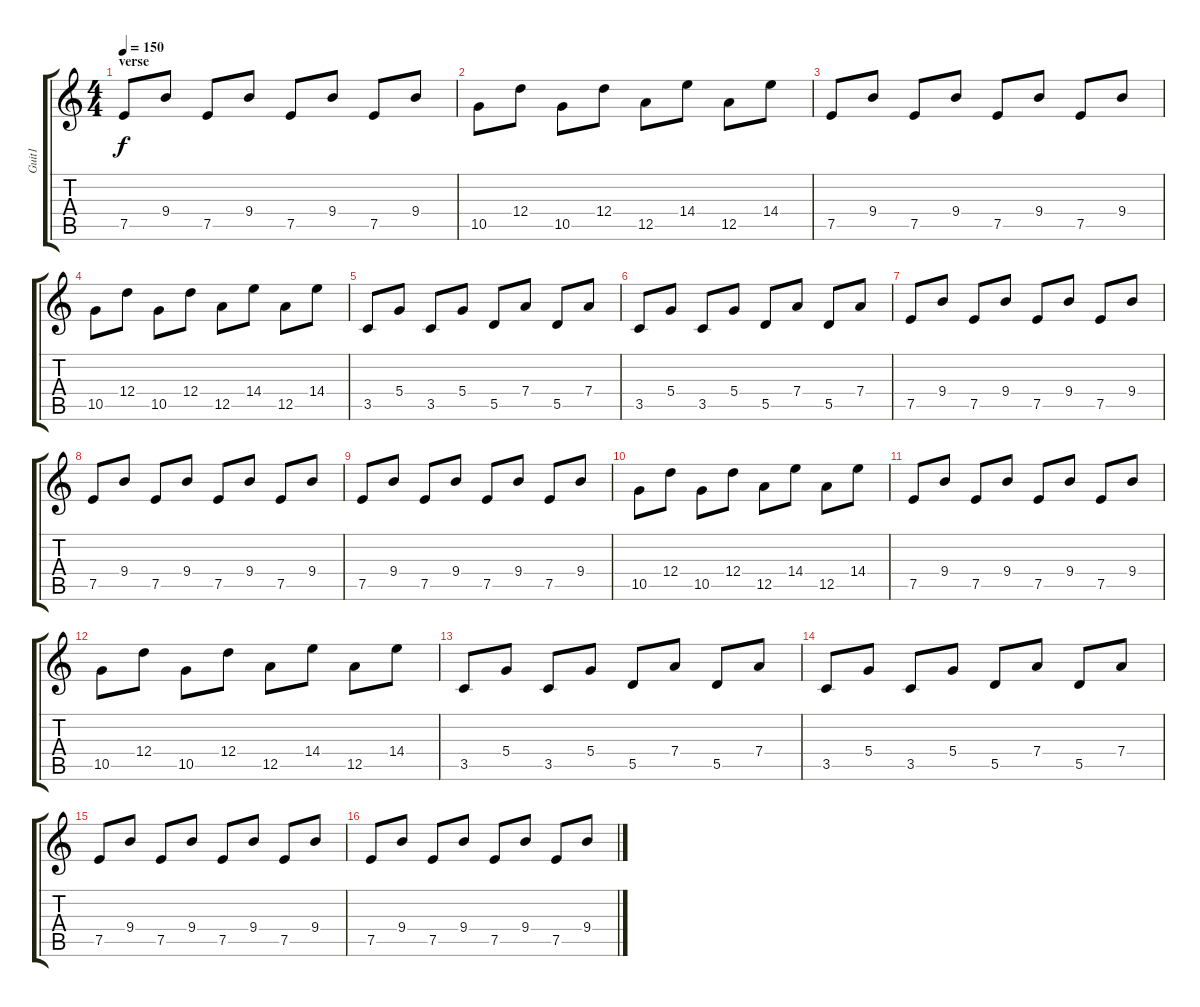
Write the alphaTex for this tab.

\track ("Guit1" "Guit1") {instrument overdrivenguitar}
\staff {score tabs}
\tuning (E4 B3 G3 D3 A2 E2) {hide}
\ts (4 4)
\section ("" "verse")
\tempo 150
\clef g2
\ks c
7.5.8{dy f volume 11 instrument acousticguitarnylon} 9.4.8 7.5.8 9.4.8 7.5.8 9.4.8 7.5.8 9.4.8 |
10.5.8 12.4.8 10.5.8 12.4.8 12.5.8 14.4.8 12.5.8 14.4.8 |
7.5.8 9.4.8 7.5.8 9.4.8 7.5.8 9.4.8 7.5.8 9.4.8 |
10.5.8 12.4.8 10.5.8 12.4.8 12.5.8 14.4.8 12.5.8 14.4.8 |
3.5.8 5.4.8 3.5.8 5.4.8 5.5.8 7.4.8 5.5.8 7.4.8 |
3.5.8 5.4.8 3.5.8 5.4.8 5.5.8 7.4.8 5.5.8 7.4.8 |
7.5.8 9.4.8 7.5.8 9.4.8 7.5.8 9.4.8 7.5.8 9.4.8 |
7.5.8 9.4.8 7.5.8 9.4.8 7.5.8 9.4.8 7.5.8 9.4.8 |
7.5.8{volume 11 instrument acousticguitarnylon} 9.4.8 7.5.8 9.4.8 7.5.8 9.4.8 7.5.8 9.4.8 |
10.5.8 12.4.8 10.5.8 12.4.8 12.5.8 14.4.8 12.5.8 14.4.8 |
7.5.8 9.4.8 7.5.8 9.4.8 7.5.8 9.4.8 7.5.8 9.4.8 |
10.5.8 12.4.8 10.5.8 12.4.8 12.5.8 14.4.8 12.5.8 14.4.8 |
3.5.8 5.4.8 3.5.8 5.4.8 5.5.8 7.4.8 5.5.8 7.4.8 |
3.5.8 5.4.8 3.5.8 5.4.8 5.5.8 7.4.8 5.5.8 7.4.8 |
7.5.8 9.4.8 7.5.8 9.4.8 7.5.8 9.4.8 7.5.8 9.4.8 |
7.5.8 9.4.8 7.5.8 9.4.8 7.5.8 9.4.8 7.5.8 9.4.8
